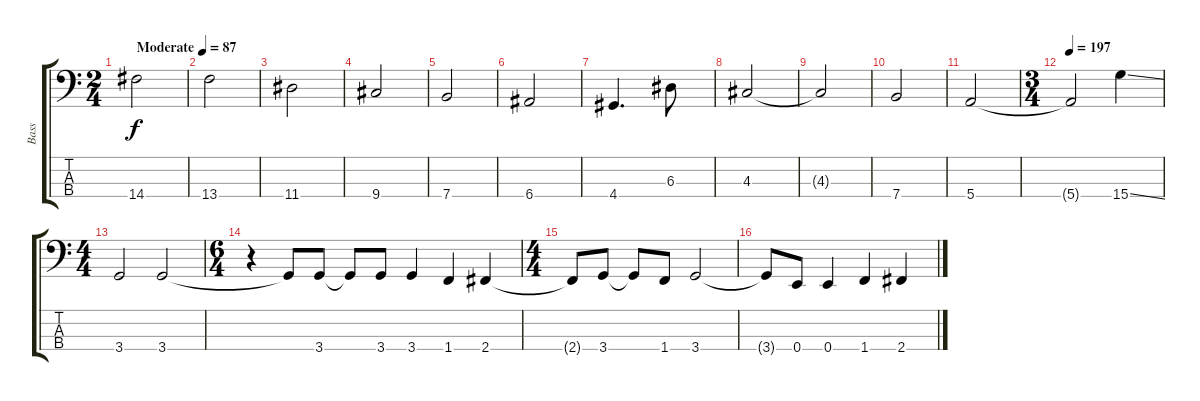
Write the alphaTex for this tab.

\track ("Bass" "Bass") {instrument electricbassfinger}
\staff {score tabs}
\tuning (G2 D2 A1 E1) {hide}
\ts (2 4)
\tempo (87 "Moderate")
\clef f4
\ks c
14.4.2{dy f instrument electricbassfinger} |
13.4.2 |
11.4.2 |
9.4.2 |
7.4.2 |
6.4.2 |
4.4.4{d} 6.3.8 |
4.3.2 |
4.3{t}.2 |
7.4.2 |
5.4.2 |
\ts (3 4)
\tempo 197
5.4{t}.2 15.4{ss}.4 |
\ts (4 4)
3.4.2 3.4.2 |
\ts (6 4)
r.4 3.4{t}.8 3.4.8 3.4{t}.8 3.4.8 3.4.4 1.4.4 2.4.4 |
\ts (4 4)
2.4{t}.8 3.4.8 3.4{t}.8 1.4.8 3.4.2 |
3.4{t}.8 0.4.8 0.4.4 1.4.4 2.4.4
